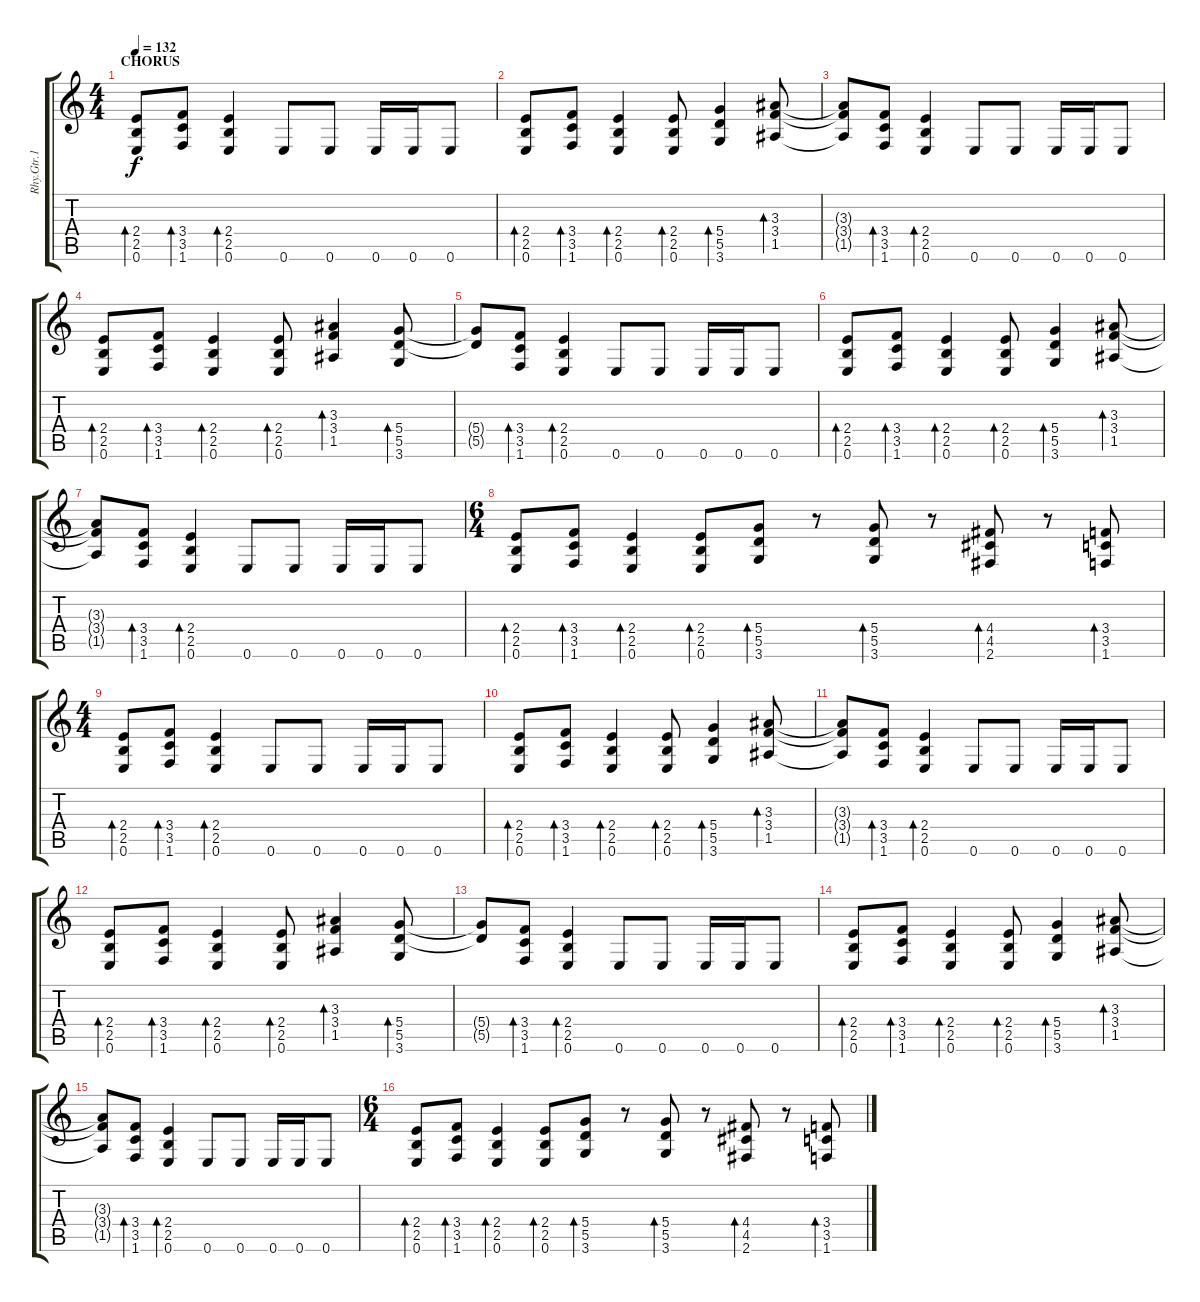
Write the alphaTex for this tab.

\track ("Rhy.Gtr.1" "Rhy.Gtr.1") {instrument distortionguitar}
\staff {score tabs}
\tuning (E4 B3 G3 D3 A2 E2) {hide}
\ts (4 4)
\section ("" "CHORUS")
\tempo 132
\clef g2
\ks c
(2.4 2.5 0.6).8{bd 30 dy f} (3.4 3.5 1.6).8{bd 30} (2.4 2.5 0.6).4{bd 30} 0.6.8 0.6.8 0.6.16 0.6.16 0.6.8 |
(2.4 2.5 0.6).8{bd 30} (3.4 3.5 1.6).8{bd 30} (2.4 2.5 0.6).4{bd 30} (2.4 2.5 0.6).8{bd 30} (5.4 5.5 3.6).4{bd 30} (3.3 3.4 1.5).8{bd 60} |
(3.3{t} 3.4{t} 1.5{t}).8 (3.4 3.5 1.6).8{bd 60} (2.4 2.5 0.6).4{bd 30} 0.6.8 0.6.8 0.6.16 0.6.16 0.6.8 |
(2.4 2.5 0.6).8{bd 30} (3.4 3.5 1.6).8{bd 30} (2.4 2.5 0.6).4{bd 30} (2.4 2.5 0.6).8{bd 30} (3.3 3.4 1.5).4{bd 30} (5.4 5.5 3.6).8{bd 60} |
(5.4{t} 5.5{t}).8 (3.4 3.5 1.6).8{bd 60} (2.4 2.5 0.6).4{bd 30} 0.6.8 0.6.8 0.6.16 0.6.16 0.6.8 |
(2.4 2.5 0.6).8{bd 30} (3.4 3.5 1.6).8{bd 30} (2.4 2.5 0.6).4{bd 30} (2.4 2.5 0.6).8{bd 30} (5.4 5.5 3.6).4{bd 30} (3.3 3.4 1.5).8{bd 60} |
(3.3{t} 3.4{t} 1.5{t}).8 (3.4 3.5 1.6).8{bd 60} (2.4 2.5 0.6).4{bd 30} 0.6.8 0.6.8 0.6.16 0.6.16 0.6.8 |
\ts (6 4)
(2.4 2.5 0.6).8{bd 30} (3.4 3.5 1.6).8{bd 30} (2.4 2.5 0.6).4{bd 30} (2.4 2.5 0.6).8{bd 60} (5.4 5.5 3.6).8{bd 30} r.8 (5.4 5.5 3.6).8{bd 30} r.8 (4.4 4.5 2.6).8{bd 30} r.8 (3.4 3.5 1.6).8{bd 60} |
\ts (4 4)
(2.4 2.5 0.6).8{bd 30} (3.4 3.5 1.6).8{bd 30} (2.4 2.5 0.6).4{bd 30} 0.6.8 0.6.8 0.6.16 0.6.16 0.6.8 |
(2.4 2.5 0.6).8{bd 30} (3.4 3.5 1.6).8{bd 30} (2.4 2.5 0.6).4{bd 30} (2.4 2.5 0.6).8{bd 30} (5.4 5.5 3.6).4{bd 30} (3.3 3.4 1.5).8{bd 60} |
(3.3{t} 3.4{t} 1.5{t}).8 (3.4 3.5 1.6).8{bd 60} (2.4 2.5 0.6).4{bd 30} 0.6.8 0.6.8 0.6.16 0.6.16 0.6.8 |
(2.4 2.5 0.6).8{bd 30} (3.4 3.5 1.6).8{bd 30} (2.4 2.5 0.6).4{bd 30} (2.4 2.5 0.6).8{bd 30} (3.3 3.4 1.5).4{bd 30} (5.4 5.5 3.6).8{bd 60} |
(5.4{t} 5.5{t}).8 (3.4 3.5 1.6).8{bd 60} (2.4 2.5 0.6).4{bd 30} 0.6.8 0.6.8 0.6.16 0.6.16 0.6.8 |
(2.4 2.5 0.6).8{bd 30} (3.4 3.5 1.6).8{bd 30} (2.4 2.5 0.6).4{bd 30} (2.4 2.5 0.6).8{bd 30} (5.4 5.5 3.6).4{bd 30} (3.3 3.4 1.5).8{bd 60} |
(3.3{t} 3.4{t} 1.5{t}).8 (3.4 3.5 1.6).8{bd 60} (2.4 2.5 0.6).4{bd 30} 0.6.8 0.6.8 0.6.16 0.6.16 0.6.8 |
\ts (6 4)
(2.4 2.5 0.6).8{bd 30} (3.4 3.5 1.6).8{bd 30} (2.4 2.5 0.6).4{bd 30} (2.4 2.5 0.6).8{bd 60} (5.4 5.5 3.6).8{bd 30} r.8 (5.4 5.5 3.6).8{bd 30} r.8 (4.4 4.5 2.6).8{bd 30} r.8 (3.4 3.5 1.6).8{bd 60}
